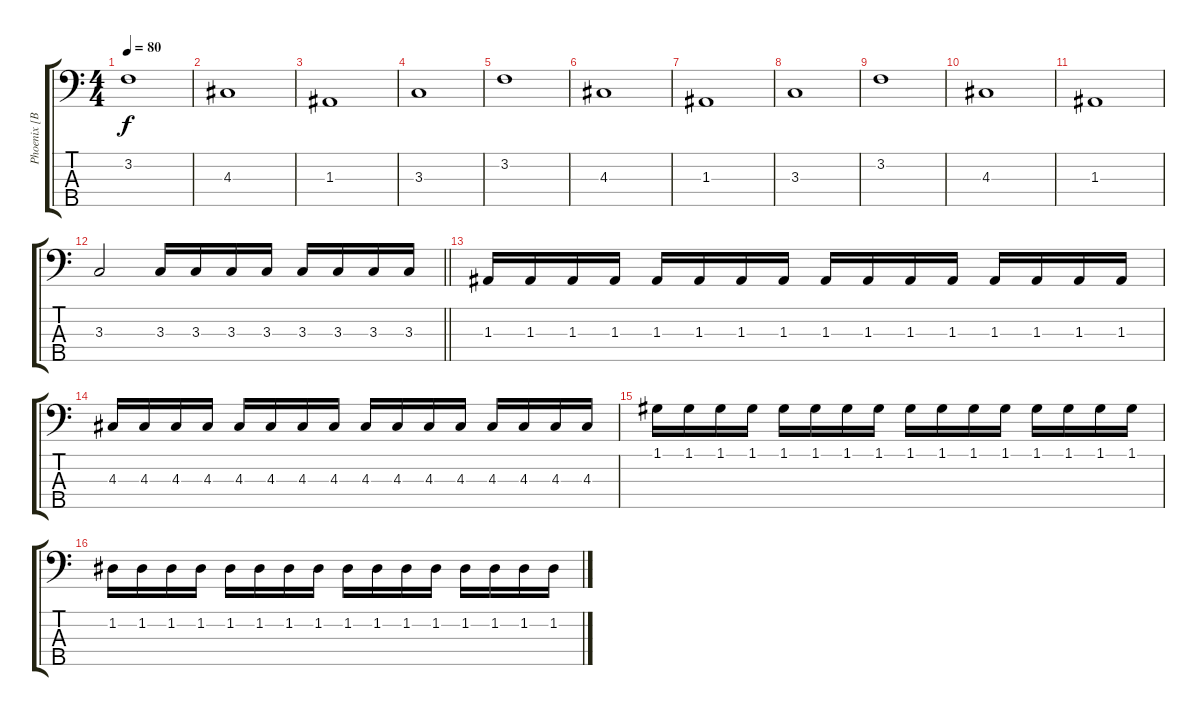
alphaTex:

\track ("Phoenix [Bass]" "Phoenix [B") {instrument electricbassfinger}
\staff {score tabs}
\tuning (G2 D2 A1 E1 B0) {hide}
\ts (4 4)
\tempo 80
\clef f4
\ks c
3.2.1{dy f} |
4.3.1 |
1.3.1 |
3.3.1 |
3.2.1 |
4.3.1 |
1.3.1 |
3.3.1 |
3.2.1 |
4.3.1 |
1.3.1 |
\barLineRight lightlight
3.3.2 3.3.16 3.3.16 3.3.16 3.3.16 3.3.16 3.3.16 3.3.16 3.3.16 |
1.3.16{instrument electricbassfinger} 1.3.16 1.3.16 1.3.16 1.3.16 1.3.16 1.3.16 1.3.16 1.3.16 1.3.16 1.3.16 1.3.16 1.3.16 1.3.16 1.3.16 1.3.16 |
4.3.16 4.3.16 4.3.16 4.3.16 4.3.16 4.3.16 4.3.16 4.3.16 4.3.16 4.3.16 4.3.16 4.3.16 4.3.16 4.3.16 4.3.16 4.3.16 |
1.1.16 1.1.16 1.1.16 1.1.16 1.1.16 1.1.16 1.1.16 1.1.16 1.1.16 1.1.16 1.1.16 1.1.16 1.1.16 1.1.16 1.1.16 1.1.16 |
1.2.16 1.2.16 1.2.16 1.2.16 1.2.16 1.2.16 1.2.16 1.2.16 1.2.16 1.2.16 1.2.16 1.2.16 1.2.16 1.2.16 1.2.16 1.2.16
